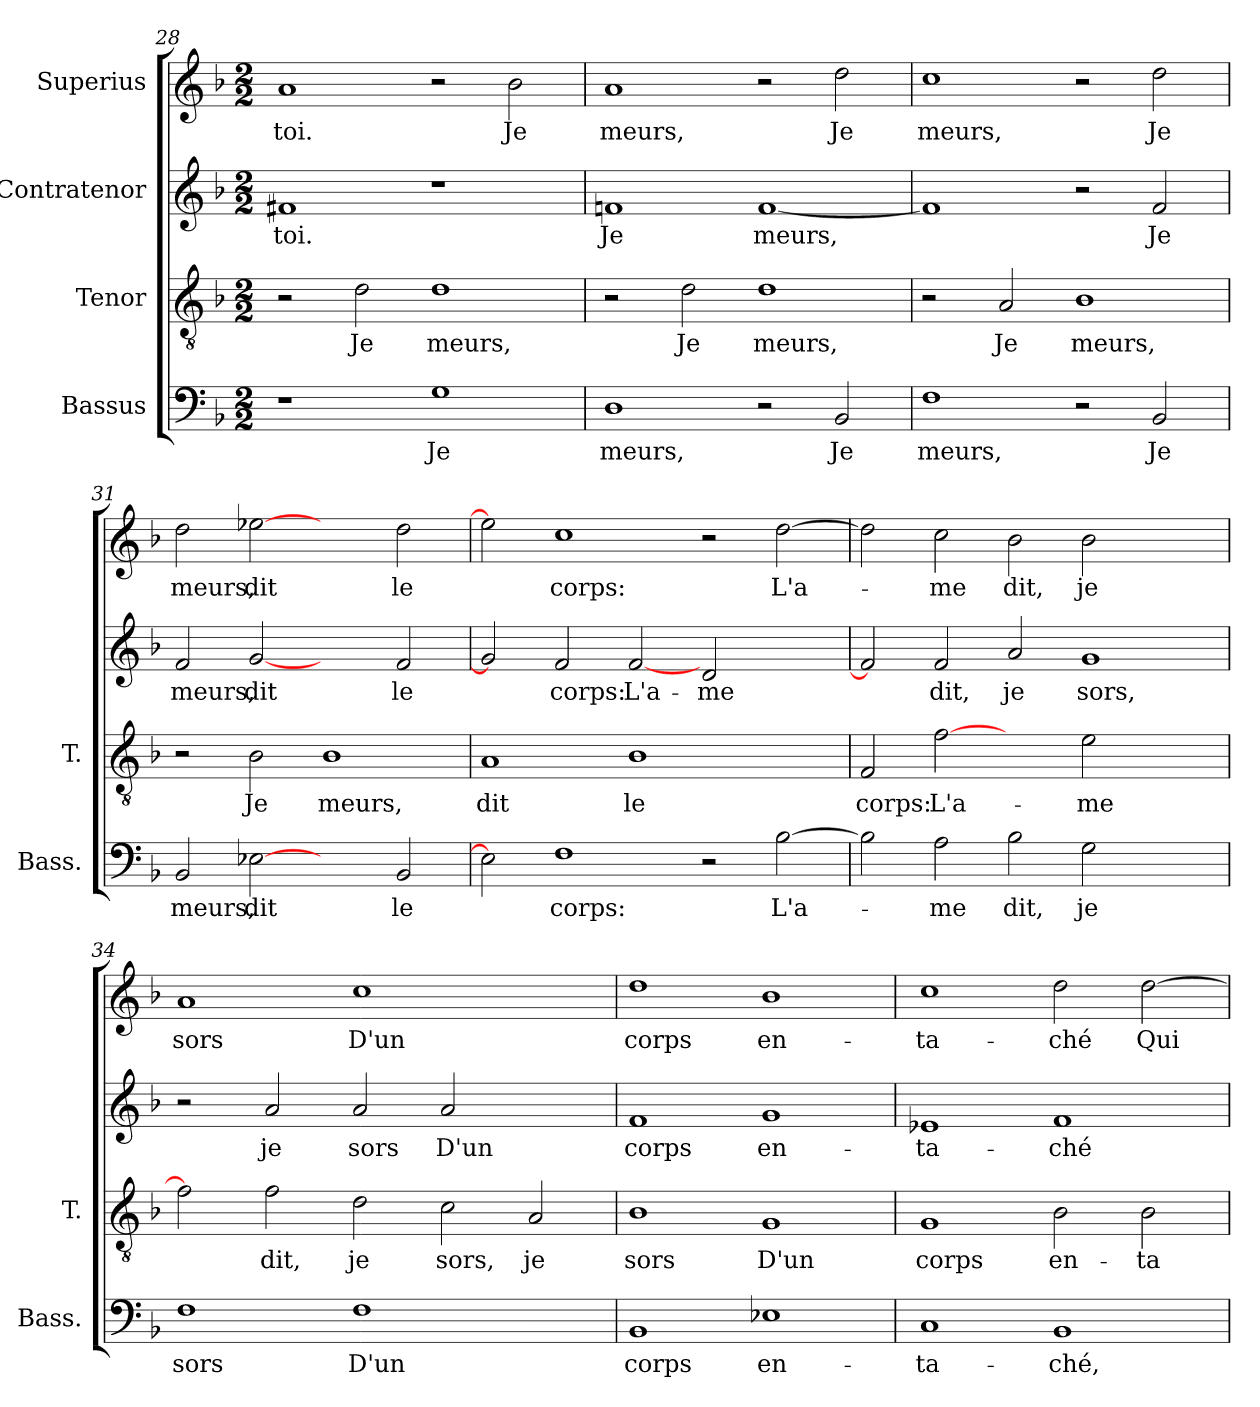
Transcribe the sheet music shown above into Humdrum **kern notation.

**kern	**text	**kern	**text	**kern	**text	**kern	**text
*part4	*part4	*part3	*part3	*part2	*part2	*part1	*part1
*staff4	*staff4	*staff3	*staff3	*staff2	*staff2	*staff1	*staff1
*I"Bassus	*	*I"Tenor	*	*I"Contratenor	*	*I"Superius	*
*I'Bass.	*	*I'T.	*	*	*	*	*
*clefF4	*	*clefGv2	*	*clefG2	*	*clefG2	*
*	*	*ITrd7c12	*	*	*	*	*
*k[b-]	*	*k[b-]	*	*k[b-]	*	*k[b-]	*
*F:	*	*F:	*	*F:	*	*F:	*
*M2/2	*	*M2/2	*	*M2/2	*	*M2/2	*
=28	=28	=28	=28	=28	=28	=28	=28
1r	.	2r	.	1f#X/	toi.	1a/	toi.
.	.	2D\	Je	.	.	.	.
1G\	Je	1D\	meurs,	1r	.	2r	.
.	.	.	.	.	.	2b-\	Je
!!LO:LB:g=z
=29	=29	=29	=29	=29	=29	=29	=29
1D\	meurs,	2r	.	1fn/	Je	1a/	meurs,
.	.	2D\	Je	.	.	.	.
2r	.	1D\	meurs,	[1f/	meurs,	2r	.
2BB-/	Je	.	.	.	.	2dd\	Je
=30	=30	=30	=30	=30	=30	=30	=30
1F\	meurs,	2r	.	1f/]	.	1cc\	meurs,
.	.	2AA/	Je	.	.	.	.
2r	.	1BB-\	meurs,	2r	.	2r	.
2BB-/	Je	.	.	2f/	Je	2dd\	Je
=31	=31	=31	=31	=31	=31	=31	=31
2BB-/	meurs,	2r	.	2f/	meurs,	2dd\	meurs,
[2E-X\	dit	2BB-\	Je	[2g/	dit	[2ee-X\	dit
2ryy	.	1BB-\	meurs,	2ryy	.	2ryy	.
2BB-/	le	.	.	2f/	le	2dd\	le
=32	=32	=32	=32	=32	=32	=32	=32
2E-\]	.	1AA/	dit	2g/]	.	2ee-\]	.
1F\	corps:	.	.	2f/	corps:	1cc\	corps:
.	.	1BB-\	le	[2f/	L'a-	.	.
2r	.	.	.	2d/	-me	2r	.
[2B-\	L'a-	2ryy	.	2ryy	.	[2dd\	L'a-
!!LO:LB:g=z
=33	=33	=33	=33	=33	=33	=33	=33
2B-\]	.	2FF/	corps:	2f/]	.	2dd\]	.
2A\	-me	[2F\	L'a-	2f/	dit,	2cc\	-me
2B-\	dit,	2ryy	.	2a/	je	2b-\	dit,
2G\	je	2E\	-me	1g/	sors,	2b-\	je
2ryy	.	2ryy	.	.	.	2ryy	.
=34	=34	=34	=34	=34	=34	=34	=34
1F\	sors	2F\]	.	2r	.	1a/	sors
.	.	2F\	dit,	2a/	je	.	.
1F\	D'un	2D\	je	2a/	sors	1cc\	D'un
.	.	2C\	sors,	2a/	D'un	.	.
2ryy	.	2AA/	je	2ryy	.	2ryy	.
=35	=35	=35	=35	=35	=35	=35	=35
1BB-/	corps	1BB-\	sors	1f/	corps	1dd\	corps
1E-X\	en-	1GG/	D'un	1g/	en-	1b-\	en-
=36	=36	=36	=36	=36	=36	=36	=36
1C/	-ta-	1GG/	corps	1e-X/	-ta-	1cc\	-ta-
1BB-/	-ché,	2BB-\	en-	1f/	-ché	2dd\	-ché
.	.	2BB-\	-ta-	.	.	[2dd\	Qui
=	=	=	=	=	=	=	=
*-	*-	*-	*-	*-	*-	*-	*-
